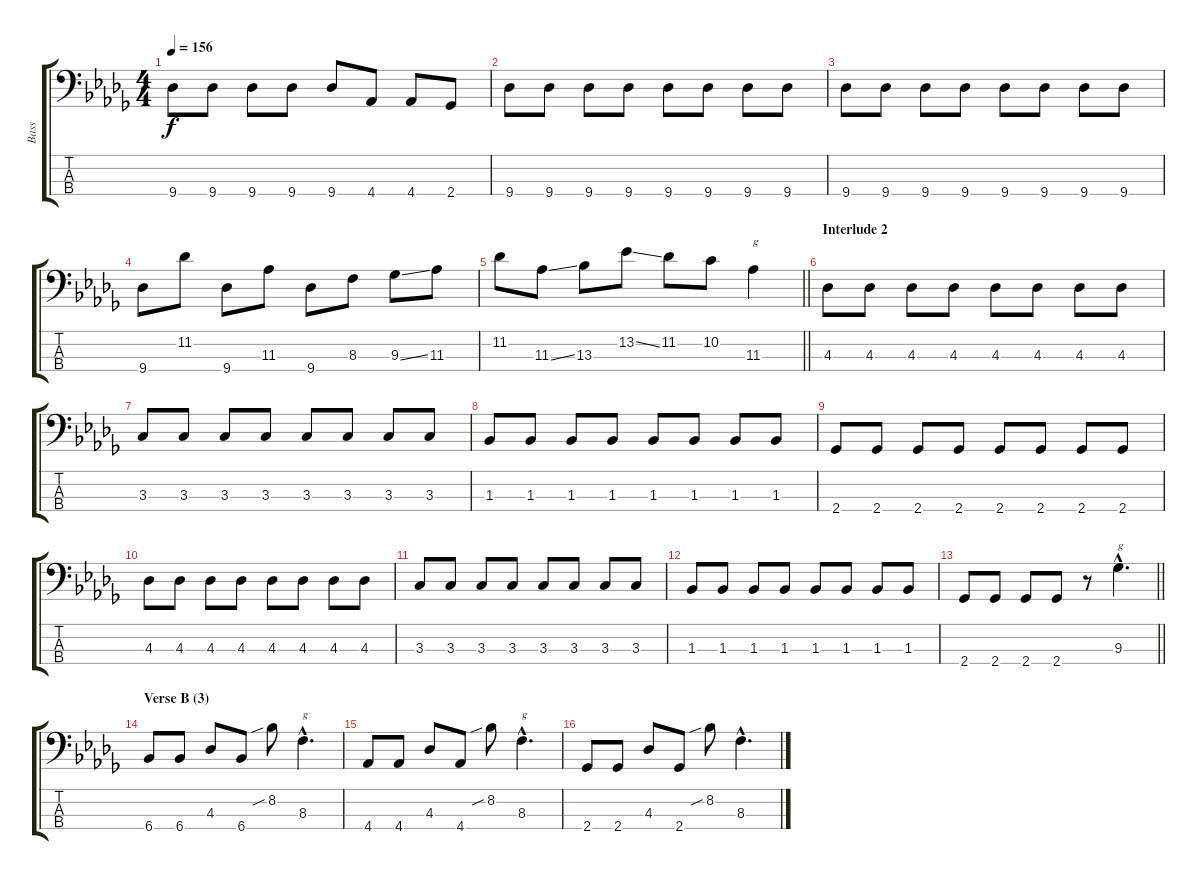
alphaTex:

\track ("Bass" "Bass") {instrument electricbasspick}
\staff {score tabs}
\tuning (G2 D2 A1 E1) {hide}
\ts (4 4)
\tempo 156
\clef f4
\ks db
9.4.8{dy f} 9.4.8 9.4.8 9.4.8 9.4.8 4.4.8 4.4.8 2.4.8 |
9.4.8 9.4.8 9.4.8 9.4.8 9.4.8 9.4.8 9.4.8 9.4.8 |
9.4.8 9.4.8 9.4.8 9.4.8 9.4.8 9.4.8 9.4.8 9.4.8 |
9.4.8 11.2.8 9.4.8 11.3.8 9.4.8 8.3.8 9.3{ss}.8 11.3.8 |
\barLineRight lightlight
11.2.8 11.3{ss}.8 13.3.8 13.2{ss}.8 11.2.8 10.2.8 11.3.4{txt "g"} |
\section ("" "Interlude 2")
4.3.8 4.3.8 4.3.8 4.3.8 4.3.8 4.3.8 4.3.8 4.3.8 |
3.3.8 3.3.8 3.3.8 3.3.8 3.3.8 3.3.8 3.3.8 3.3.8 |
1.3.8 1.3.8 1.3.8 1.3.8 1.3.8 1.3.8 1.3.8 1.3.8 |
2.4.8 2.4.8 2.4.8 2.4.8 2.4.8 2.4.8 2.4.8 2.4.8 |
4.3.8 4.3.8 4.3.8 4.3.8 4.3.8 4.3.8 4.3.8 4.3.8 |
3.3.8 3.3.8 3.3.8 3.3.8 3.3.8 3.3.8 3.3.8 3.3.8 |
1.3.8 1.3.8 1.3.8 1.3.8 1.3.8 1.3.8 1.3.8 1.3.8 |
\barLineRight lightlight
2.4.8 2.4.8 2.4.8 2.4.8 r.8 9.3{hac}.4{d txt "g"} |
\section ("" "Verse B (3)")
6.4.8 6.4.8 4.3.8 6.4.8 8.2{sib}.8 8.3{hac}.4{d txt "g"} |
4.4.8 4.4.8 4.3.8 4.4.8 8.2{sib}.8 8.3{hac}.4{d txt "g"} |
2.4.8 2.4.8 4.3.8 2.4.8 8.2{sib}.8 8.3{hac}.4{d}
